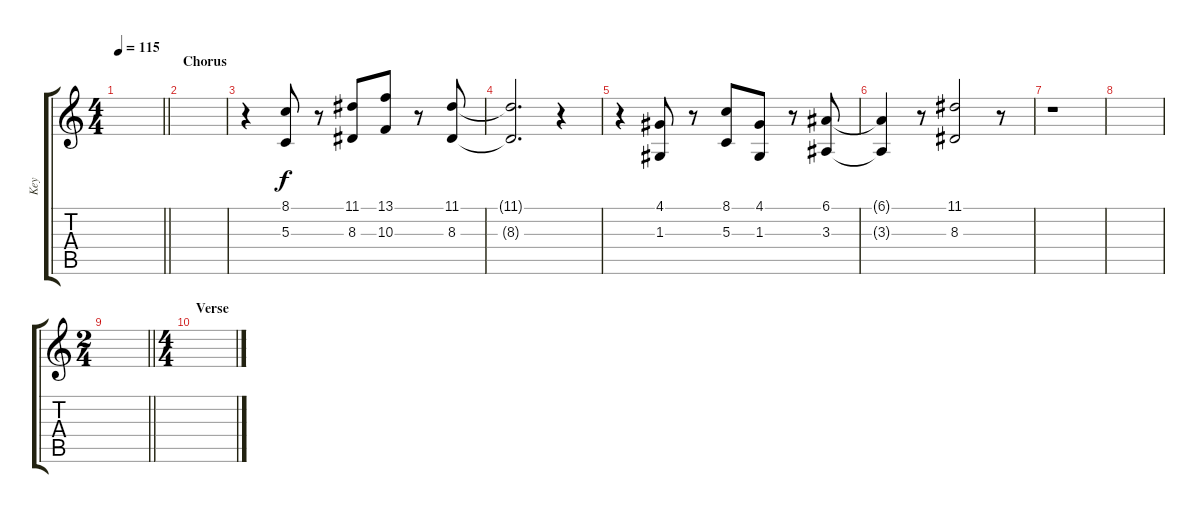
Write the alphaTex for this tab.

\track ("Key" "Key") {instrument brasssection}
\staff {score tabs}
\tuning (E4 B3 G3 D3 A2 E2) {hide}
\ts (4 4)
\tempo 115
\clef g2
\barLineRight lightlight
\ks c
|
\section ("" "Chorus")
|
r.4 (8.1 5.3).8 r.8 (11.1 8.3).8 (13.1 10.3).8 r.8 (11.1 8.3).8 |
(11.1{t} 8.3{t}).2{d} r.4 |
r.4 (4.1 1.3).8 r.8 (8.1 5.3).8 (4.1 1.3).8 r.8 (6.1 3.3).8 |
(6.1{t} 3.3{t}).4 r.8 (11.1 8.3).2 r.8 |
r.1 |
|
\ts (2 4)
\barLineRight lightlight
|
\ts (4 4)
\section ("" "Verse")
